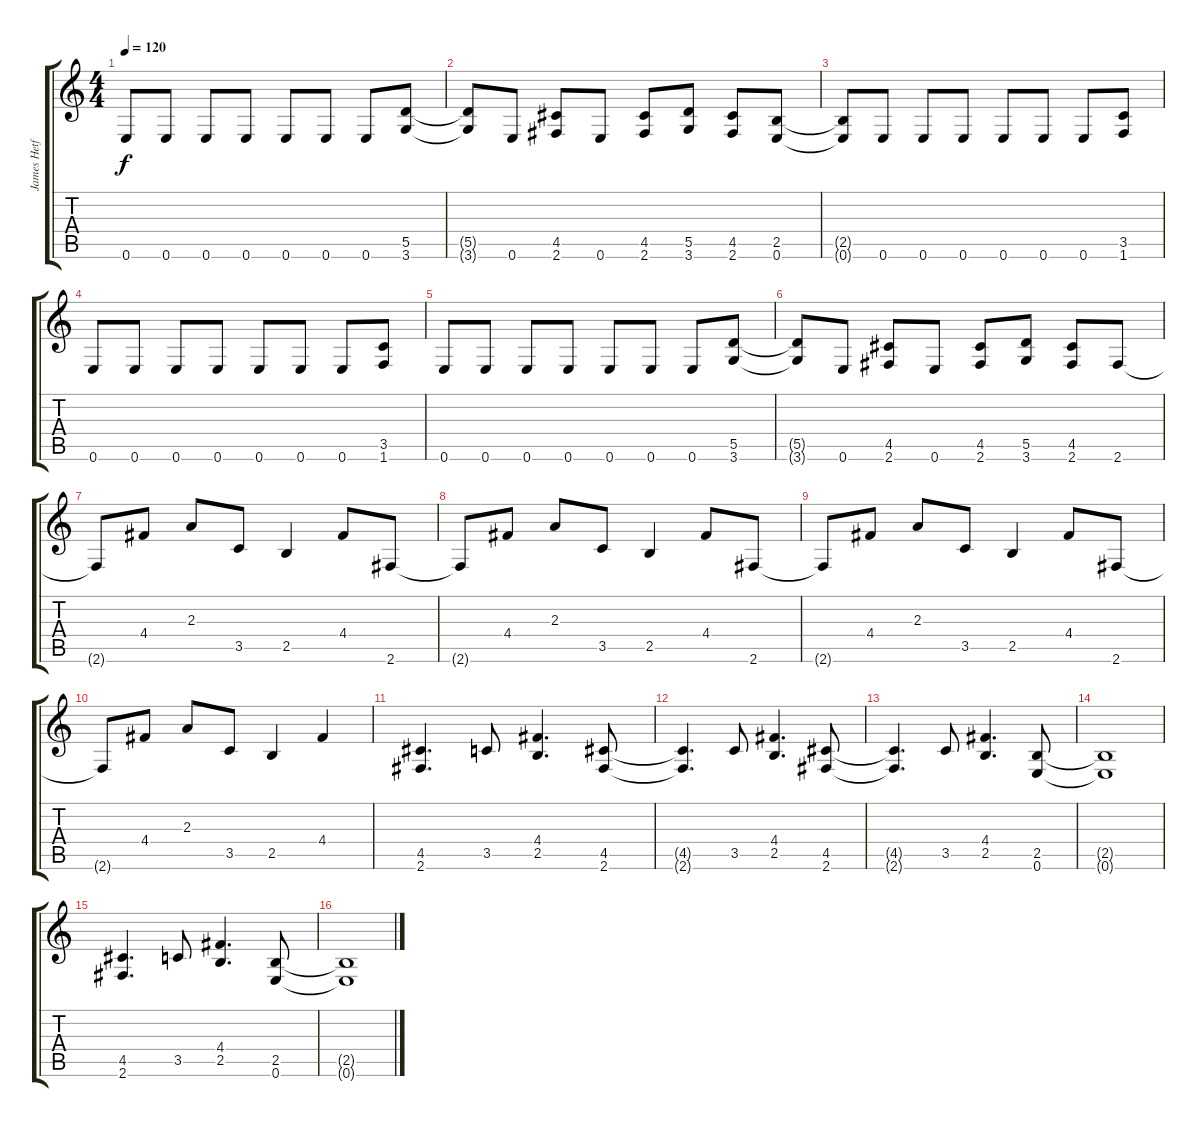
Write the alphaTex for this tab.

\track ("James Hetfield (Rhythm)" "James Hetf") {instrument acousticguitarsteel}
\staff {score tabs}
\tuning (E4 B3 G3 D3 A2 E2) {hide}
\ts (4 4)
\tempo 120
\clef g2
\ks c
0.6.8{dy f} 0.6.8 0.6.8 0.6.8 0.6.8 0.6.8 0.6.8 (5.5 3.6).8 |
(5.5{t} 3.6{t}).8 0.6.8 (4.5 2.6).8 0.6.8 (4.5 2.6).8 (5.5 3.6).8 (4.5 2.6).8 (2.5 0.6).8 |
(2.5{t} 0.6{t}).8 0.6.8 0.6.8 0.6.8 0.6.8 0.6.8 0.6.8 (3.5 1.6).8 |
0.6.8 0.6.8 0.6.8 0.6.8 0.6.8 0.6.8 0.6.8 (3.5 1.6).8 |
0.6.8 0.6.8 0.6.8 0.6.8 0.6.8 0.6.8 0.6.8 (5.5 3.6).8 |
(5.5{t} 3.6{t}).8 0.6.8 (4.5 2.6).8 0.6.8 (4.5 2.6).8 (5.5 3.6).8 (4.5 2.6).8 2.6.8 |
2.6{t}.8 4.4.8 2.3.8 3.5.8 2.5.4 4.4.8 2.6.8 |
2.6{t}.8 4.4.8 2.3.8 3.5.8 2.5.4 4.4.8 2.6.8 |
2.6{t}.8 4.4.8 2.3.8 3.5.8 2.5.4 4.4.8 2.6.8 |
2.6{t}.8 4.4.8 2.3.8 3.5.8 2.5.4 4.4.4 |
(4.5 2.6).4{d} 3.5.8 (4.4 2.5).4{d} (4.5 2.6).8 |
(4.5{t} 2.6{t}).4{d} 3.5.8 (4.4 2.5).4{d} (4.5 2.6).8 |
(4.5{t} 2.6{t}).4{d} 3.5.8 (4.4 2.5).4{d} (2.5 0.6).8 |
(2.5{t} 0.6{t}).1 |
(4.5 2.6).4{d} 3.5.8 (4.4 2.5).4{d} (2.5 0.6).8 |
(2.5{t} 0.6{t}).1
